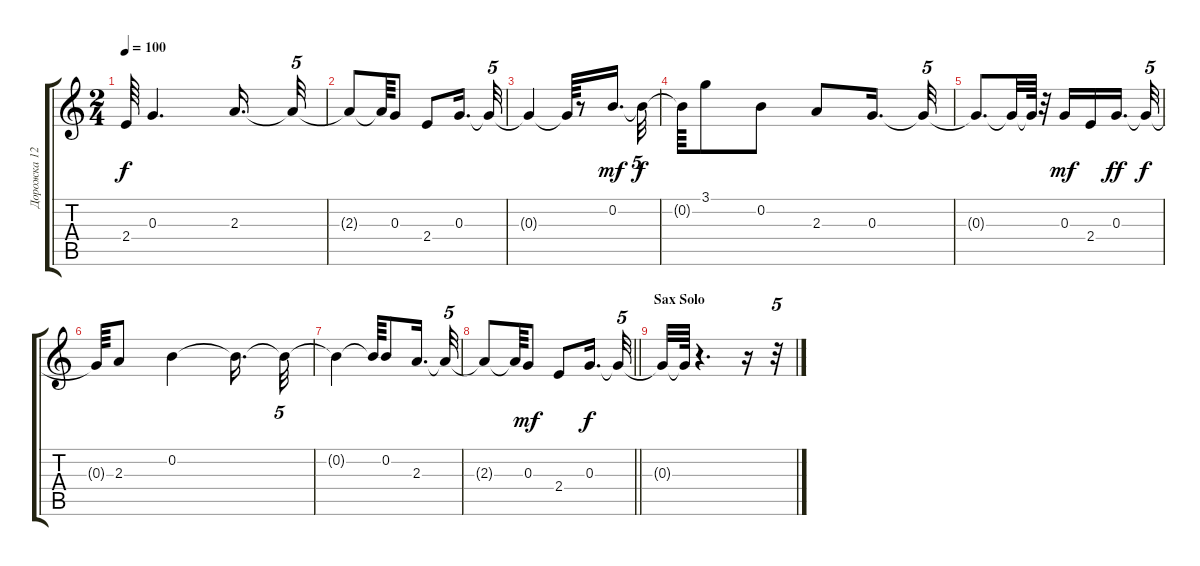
\track ("Дорожка 12" "Дорожка 12") {instrument electricguitarclean}
\staff {score tabs}
\tuning (E4 B3 G3 D3 A2 E2) {hide}
\ts (2 4)
\tempo 100
\clef g2
\ks c
2.4{t}.64{dy f} 0.3.4{d} 2.3.16{d} 2.3{t}.32{tu (5 4)} |
2.3{t}.8 2.3{t}.64 0.3.8 2.4.8 0.3.16{d} 0.3{t}.32{tu (5 4)} |
0.3{t}.4 0.3{t}.64 r.8 0.2.16{d dy mf} 0.2{t}.32{tu (5 4) dy f} |
0.2{t}.64 3.1.8 0.2.8 2.3.8 0.3.16{d} 0.3{t}.32{tu (5 4)} |
0.3{t}.8{d} 0.3{t}.32 0.3{t}.64 r.32 0.3.16{dy mf} 2.4.16 0.3.16{d dy ff beam splitsecondary} 0.3{t}.32{tu (5 4) dy f} |
0.3{t}.64 2.3.8 0.2.4 0.2{t}.16{d} 0.2{t}.32{tu (5 4)} |
0.2{t}.4 0.2{t}.64 0.2.8 2.3.16{d} 2.3{t}.32{tu (5 4)} |
\barLineRight lightlight
2.3{t}.8 2.3{t}.64 0.3.8{dy mf} 2.4.8 0.3.16{d dy f} 0.3{t}.32{tu (5 4)} |
\section ("" "Sax Solo")
0.3{t}.32 0.3{t}.64 r.4{d} r.16 r.32{tu (5 4)}
